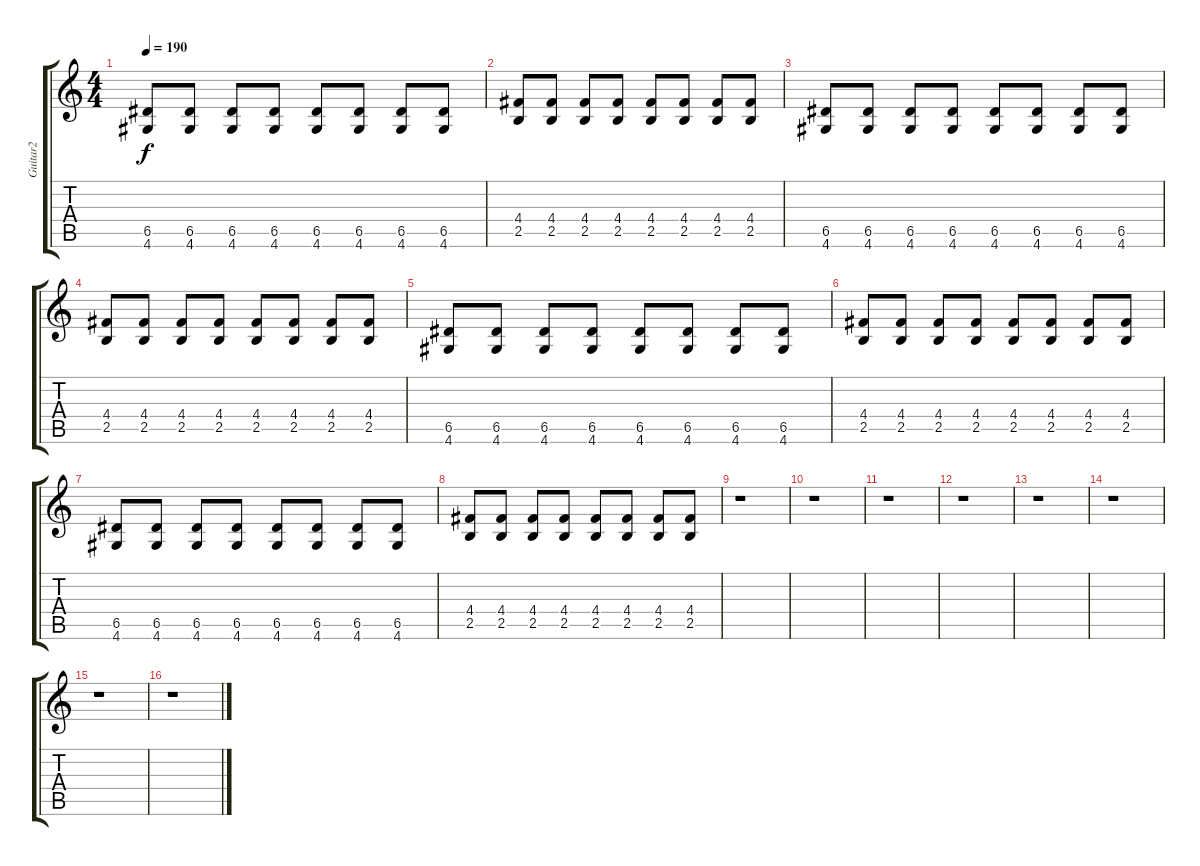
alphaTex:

\track ("Guitar2" "Guitar2") {instrument electricguitarmuted}
\staff {score tabs}
\tuning (E4 B3 G3 D3 A2 E2) {hide}
\ts (4 4)
\tempo 190
\clef g2
\ks c
(6.5 4.6).8{dy f} (6.5 4.6).8 (6.5 4.6).8 (6.5 4.6).8 (6.5 4.6).8 (6.5 4.6).8 (6.5 4.6).8 (6.5 4.6).8 |
(4.4 2.5).8 (4.4 2.5).8 (4.4 2.5).8 (4.4 2.5).8 (4.4 2.5).8 (4.4 2.5).8 (4.4 2.5).8 (4.4 2.5).8 |
(6.5 4.6).8 (6.5 4.6).8 (6.5 4.6).8 (6.5 4.6).8 (6.5 4.6).8 (6.5 4.6).8 (6.5 4.6).8 (6.5 4.6).8 |
(4.4 2.5).8 (4.4 2.5).8 (4.4 2.5).8 (4.4 2.5).8 (4.4 2.5).8 (4.4 2.5).8 (4.4 2.5).8 (4.4 2.5).8 |
(6.5 4.6).8 (6.5 4.6).8 (6.5 4.6).8 (6.5 4.6).8 (6.5 4.6).8 (6.5 4.6).8 (6.5 4.6).8 (6.5 4.6).8 |
(4.4 2.5).8 (4.4 2.5).8 (4.4 2.5).8 (4.4 2.5).8 (4.4 2.5).8 (4.4 2.5).8 (4.4 2.5).8 (4.4 2.5).8 |
(6.5 4.6).8 (6.5 4.6).8 (6.5 4.6).8 (6.5 4.6).8 (6.5 4.6).8 (6.5 4.6).8 (6.5 4.6).8 (6.5 4.6).8 |
(4.4 2.5).8 (4.4 2.5).8 (4.4 2.5).8 (4.4 2.5).8 (4.4 2.5).8 (4.4 2.5).8 (4.4 2.5).8 (4.4 2.5).8 |
r.1 |
r.1 |
r.1 |
r.1 |
r.1 |
r.1 |
r.1 |
r.1
